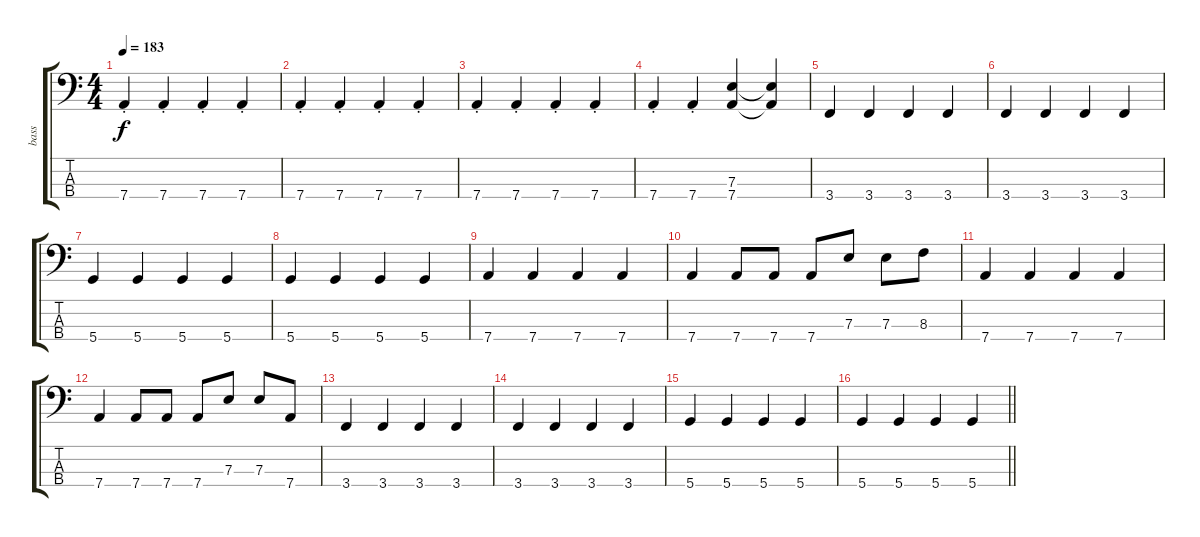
\track ("bass" "bass") {instrument electricbasspick}
\staff {score tabs}
\tuning (G2 D2 A1 D1) {hide}
\ts (4 4)
\tempo 183
\clef f4
\ks c
7.4{st}.4{dy f} 7.4{st}.4 7.4{st}.4 7.4{st}.4 |
7.4{st}.4 7.4{st}.4 7.4{st}.4 7.4{st}.4 |
7.4{st}.4 7.4{st}.4 7.4{st}.4 7.4{st}.4 |
7.4{st}.4 7.4{st}.4 (7.3 7.4).4 (7.3{t} 7.4{t}).4 |
3.4.4 3.4.4 3.4.4 3.4.4 |
3.4.4 3.4.4 3.4.4 3.4.4 |
5.4.4 5.4.4 5.4.4 5.4.4 |
5.4.4 5.4.4 5.4.4 5.4.4 |
7.4.4 7.4.4 7.4.4 7.4.4 |
7.4.4 7.4.8 7.4.8 7.4.8 7.3.8 7.3.8 8.3.8 |
7.4.4 7.4.4 7.4.4 7.4.4 |
7.4.4 7.4.8 7.4.8 7.4.8 7.3.8 7.3.8 7.4.8 |
3.4.4 3.4.4 3.4.4 3.4.4 |
3.4.4 3.4.4 3.4.4 3.4.4 |
5.4.4 5.4.4 5.4.4 5.4.4 |
\barLineRight lightlight
5.4.4 5.4.4 5.4.4 5.4.4
